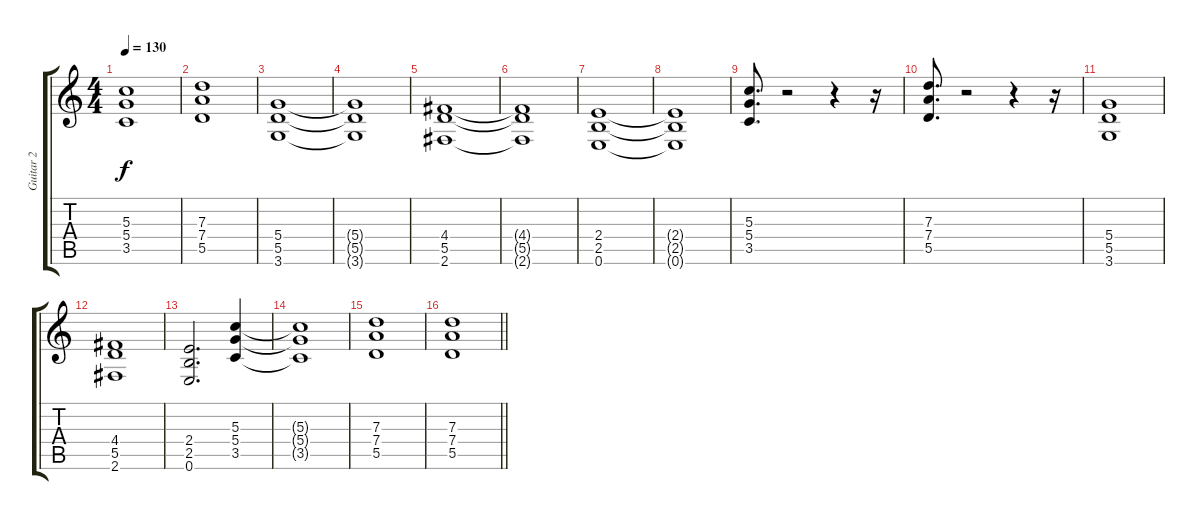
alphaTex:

\track ("Guitar 2" "Guitar 2") {instrument distortionguitar}
\staff {score tabs}
\tuning (E4 B3 G3 D3 A2 E2) {hide}
\ts (4 4)
\tempo 130
\clef g2
\ks c
(5.3 5.4 3.5).1{dy f} |
(7.3 7.4 5.5).1 |
(5.4 5.5 3.6).1 |
(5.4{t} 5.5{t} 3.6{t}).1 |
(4.4 5.5 2.6).1 |
(4.4{t} 5.5{t} 2.6{t}).1 |
(2.4 2.5 0.6).1 |
(2.4{t} 2.5{t} 0.6{t}).1 |
(5.3 5.4 3.5).8{d} r.2 r.4 r.16 |
(7.3 7.4 5.5).8{d} r.2 r.4 r.16 |
(5.4 5.5 3.6).1 |
(4.4 5.5 2.6).1 |
(2.4 2.5 0.6).2{d} (5.3 5.4 3.5).4 |
(5.3{t} 5.4{t} 3.5{t}).1 |
(7.3 7.4 5.5).1 |
\barLineRight lightlight
(7.3 7.4 5.5).1
